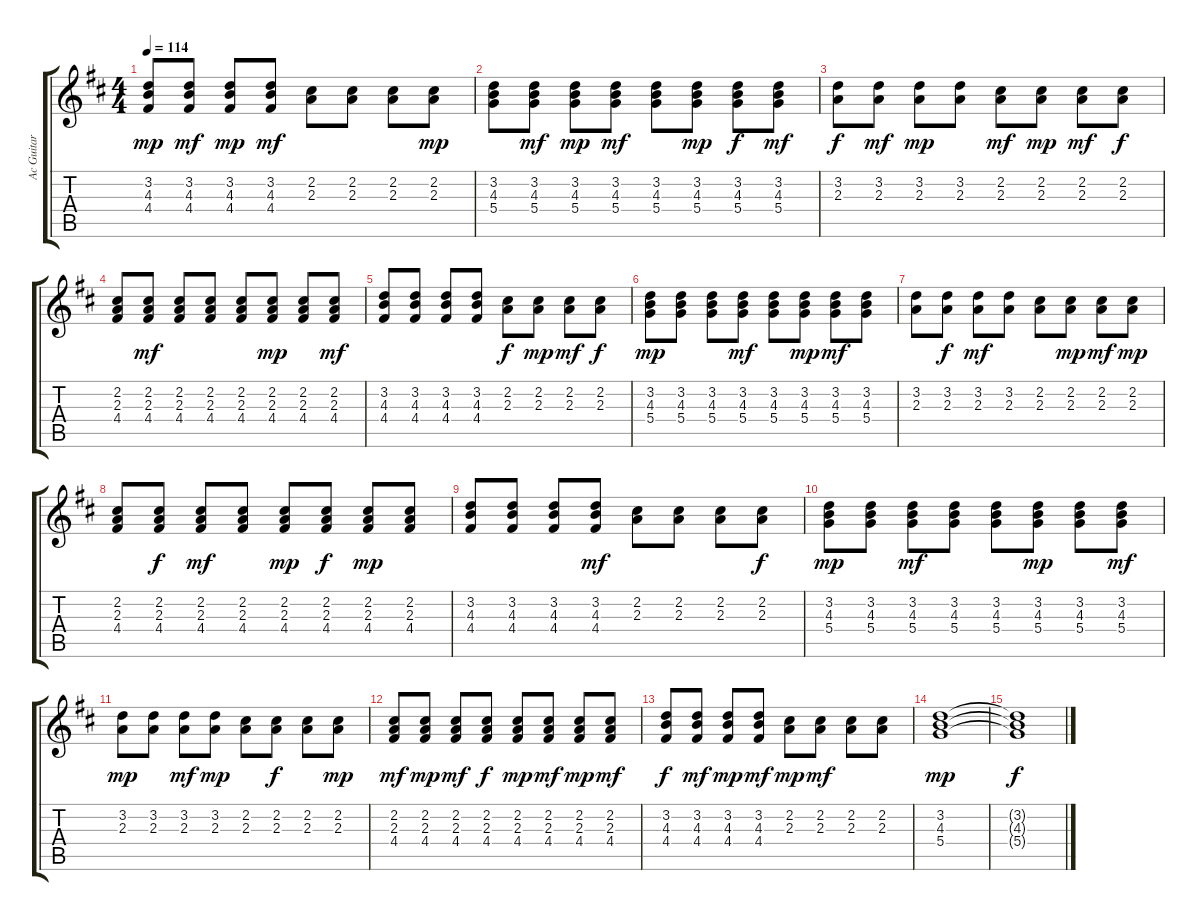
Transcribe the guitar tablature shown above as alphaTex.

\track ("Ac Guitar" "Ac Guitar") {instrument acousticguitarsteel}
\staff {score tabs}
\tuning (E4 B3 G3 D3 A2 E2) {hide}
\ts (4 4)
\tempo 114
\clef g2
\ks d
(3.2 4.3 4.4).8{dy mp} (3.2 4.3 4.4).8{dy mf} (3.2 4.3 4.4).8{dy mp} (3.2 4.3 4.4).8{dy mf} (2.2 2.3).8 (2.2 2.3).8 (2.2 2.3).8 (2.2 2.3).8{dy mp} |
(3.2 4.3 5.4).8 (3.2 4.3 5.4).8{dy mf} (3.2 4.3 5.4).8{dy mp} (3.2 4.3 5.4).8{dy mf} (3.2 4.3 5.4).8 (3.2 4.3 5.4).8{dy mp} (3.2 4.3 5.4).8{dy f} (3.2 4.3 5.4).8{dy mf} |
(3.2 2.3).8{dy f} (3.2 2.3).8{dy mf} (3.2 2.3).8{dy mp} (3.2 2.3).8 (2.2 2.3).8{dy mf} (2.2 2.3).8{dy mp} (2.2 2.3).8{dy mf} (2.2 2.3).8{dy f} |
(2.2 2.3 4.4).8 (2.2 2.3 4.4).8{dy mf} (2.2 2.3 4.4).8 (2.2 2.3 4.4).8 (2.2 2.3 4.4).8 (2.2 2.3 4.4).8{dy mp} (2.2 2.3 4.4).8 (2.2 2.3 4.4).8{dy mf} |
(3.2 4.3 4.4).8 (3.2 4.3 4.4).8 (3.2 4.3 4.4).8 (3.2 4.3 4.4).8 (2.2 2.3).8{dy f} (2.2 2.3).8{dy mp} (2.2 2.3).8{dy mf} (2.2 2.3).8{dy f} |
(3.2 4.3 5.4).8{dy mp} (3.2 4.3 5.4).8 (3.2 4.3 5.4).8 (3.2 4.3 5.4).8{dy mf} (3.2 4.3 5.4).8 (3.2 4.3 5.4).8{dy mp} (3.2 4.3 5.4).8{dy mf} (3.2 4.3 5.4).8 |
(3.2 2.3).8 (3.2 2.3).8{dy f} (3.2 2.3).8{dy mf} (3.2 2.3).8 (2.2 2.3).8 (2.2 2.3).8{dy mp} (2.2 2.3).8{dy mf} (2.2 2.3).8{dy mp} |
(2.2 2.3 4.4).8 (2.2 2.3 4.4).8{dy f} (2.2 2.3 4.4).8{dy mf} (2.2 2.3 4.4).8 (2.2 2.3 4.4).8{dy mp} (2.2 2.3 4.4).8{dy f} (2.2 2.3 4.4).8{dy mp} (2.2 2.3 4.4).8 |
(3.2 4.3 4.4).8 (3.2 4.3 4.4).8 (3.2 4.3 4.4).8 (3.2 4.3 4.4).8{dy mf} (2.2 2.3).8 (2.2 2.3).8 (2.2 2.3).8 (2.2 2.3).8{dy f} |
(3.2 4.3 5.4).8{dy mp} (3.2 4.3 5.4).8 (3.2 4.3 5.4).8{dy mf} (3.2 4.3 5.4).8 (3.2 4.3 5.4).8 (3.2 4.3 5.4).8{dy mp} (3.2 4.3 5.4).8 (3.2 4.3 5.4).8{dy mf} |
(3.2 2.3).8{dy mp} (3.2 2.3).8 (3.2 2.3).8{dy mf} (3.2 2.3).8{dy mp} (2.2 2.3).8 (2.2 2.3).8{dy f} (2.2 2.3).8 (2.2 2.3).8{dy mp} |
(2.2 2.3 4.4).8{dy mf} (2.2 2.3 4.4).8{dy mp} (2.2 2.3 4.4).8{dy mf} (2.2 2.3 4.4).8{dy f} (2.2 2.3 4.4).8{dy mp} (2.2 2.3 4.4).8{dy mf} (2.2 2.3 4.4).8{dy mp} (2.2 2.3 4.4).8{dy mf} |
(3.2 4.3 4.4).8{dy f} (3.2 4.3 4.4).8{dy mf} (3.2 4.3 4.4).8{dy mp} (3.2 4.3 4.4).8{dy mf} (2.2 2.3).8{dy mp} (2.2 2.3).8{dy mf} (2.2 2.3).8 (2.2 2.3).8 |
(3.2 4.3 5.4).1{dy mp} |
(3.2{t} 4.3{t} 5.4{t}).1{dy f}
